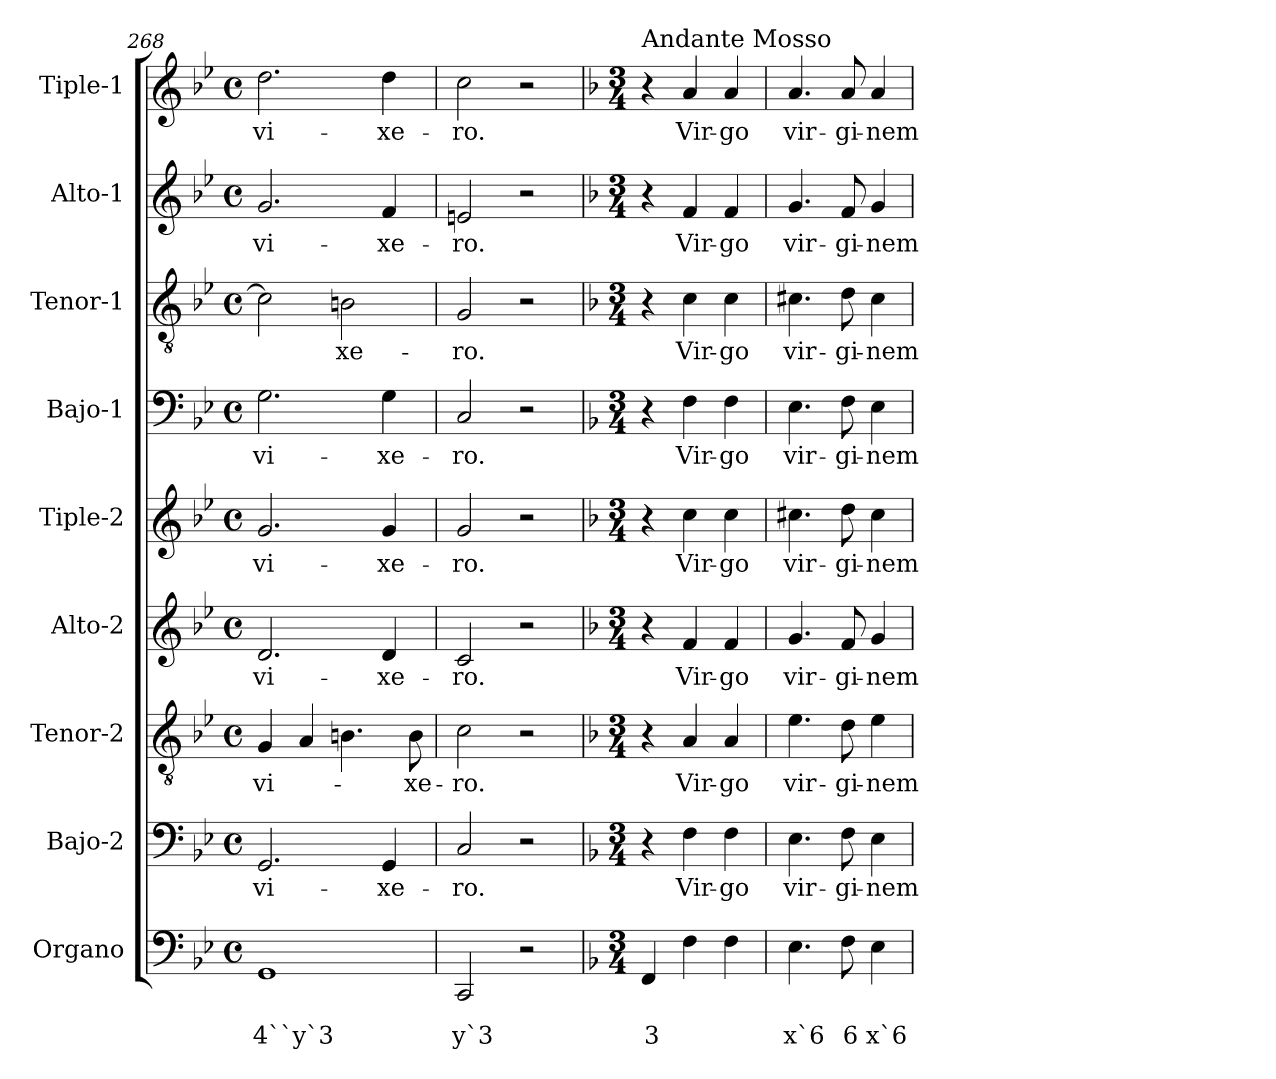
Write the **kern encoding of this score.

**kern	**text	**text	**kern	**text	**kern	**text	**kern	**text	**kern	**text	**kern	**text	**kern	**text	**kern	**text	**kern	**text
*part9	*part9	*part9	*part8	*part8	*part7	*part7	*part6	*part6	*part5	*part5	*part4	*part4	*part3	*part3	*part2	*part2	*part1	*part1
*staff9	*staff9	*staff9	*staff8	*staff8	*staff7	*staff7	*staff6	*staff6	*staff5	*staff5	*staff4	*staff4	*staff3	*staff3	*staff2	*staff2	*staff1	*staff1
*I"Organo	*	*	*I"Bajo-2	*	*I"Tenor-2	*	*I"Alto-2	*	*I"Tiple-2	*	*I"Bajo-1	*	*I"Tenor-1	*	*I"Alto-1	*	*I"Tiple-1	*
*	*	*	*I'B-2	*	*I'T-2	*	*I'A-2	*	*	*	*I'B1	*	*I'T1	*	*I'A1	*	*	*
*clefF4	*	*	*clefF4	*	*clefGv2	*	*clefG2	*	*clefG2	*	*clefF4	*	*clefGv2	*	*clefG2	*	*clefG2	*
*k[b-e-]	*	*	*k[b-e-]	*	*k[b-e-]	*	*k[b-e-]	*	*k[b-e-]	*	*k[b-e-]	*	*k[b-e-]	*	*k[b-e-]	*	*k[b-e-]	*
*B-:	*	*	*B-:	*	*B-:	*	*B-:	*	*B-:	*	*B-:	*	*B-:	*	*B-:	*	*B-:	*
*M4/4	*	*	*M4/4	*	*M4/4	*	*M4/4	*	*M4/4	*	*M4/4	*	*M4/4	*	*M4/4	*	*M4/4	*
*met(c)	*	*	*met(c)	*	*met(c)	*	*met(c)	*	*met(c)	*	*met(c)	*	*met(c)	*	*met(c)	*	*met(c)	*
=268	=268	=268	=268	=268	=268	=268	=268	=268	=268	=268	=268	=268	=268	=268	=268	=268	=268	=268
!	!	!LO:LY:b	!	!	!	!	!	!	!	!	!	!	!	!	!	!	!	!
!	!	!	!	!LO:LY:b	!	!	!	!	!	!	!	!	!	!	!	!	!	!
!	!	!	!	!	!	!LO:LY:b	!	!	!	!	!	!	!	!	!	!	!	!
!	!	!	!	!	!	!	!	!LO:LY:b	!	!	!	!	!	!	!	!	!	!
!	!	!	!	!	!	!	!	!	!	!LO:LY:b	!	!	!	!	!	!	!	!
!	!	!	!	!	!	!	!	!	!	!	!	!LO:LY:b	!	!	!	!	!	!
!	!	!	!	!	!	!	!	!	!	!	!	!	!	!	!	!LO:LY:b	!	!
!	!	!	!	!	!	!	!	!	!	!	!	!	!	!	!	!	!	!LO:LY:b
1GG	.	4``y`3	2.GG/	vi-	4G/	vi-	2.d/	vi-	2.g/	vi-	2.G\	vi-	2c\]	.	2.g/	vi-	2.dd\	vi-
.	.	.	.	.	4A/	.	.	.	.	.	.	.	.	.	.	.	.	.
!	!	!	!	!	!	!	!	!	!	!	!	!	!	!LO:LY:b	!	!	!	!
.	.	.	.	.	4.Bn\	.	.	.	.	.	.	.	2Bn\	-xe-	.	.	.	.
!	!	!	!	!LO:LY:b	!	!	!	!	!	!	!	!	!	!	!	!	!	!
!	!	!	!	!	!	!	!	!LO:LY:b	!	!	!	!	!	!	!	!	!	!
!	!	!	!	!	!	!	!	!	!	!LO:LY:b	!	!	!	!	!	!	!	!
!	!	!	!	!	!	!	!	!	!	!	!	!LO:LY:b	!	!	!	!	!	!
!	!	!	!	!	!	!	!	!	!	!	!	!	!	!	!	!LO:LY:b	!	!
!	!	!	!	!	!	!	!	!	!	!	!	!	!	!	!	!	!	!LO:LY:b
.	.	.	4GG/	-xe-	.	.	4d/	-xe-	4g/	-xe-	4G\	-xe-	.	.	4f/	-xe-	4dd\	-xe-
!	!	!	!	!	!	!LO:LY:b	!	!	!	!	!	!	!	!	!	!	!	!
.	.	.	.	.	8B\	-xe-	.	.	.	.	.	.	.	.	.	.	.	.
=269	=269	=269	=269	=269	=269	=269	=269	=269	=269	=269	=269	=269	=269	=269	=269	=269	=269	=269
!	!	!LO:LY:b	!	!	!	!	!	!	!	!	!	!	!	!	!	!	!	!
!	!	!	!	!LO:LY:b	!	!	!	!	!	!	!	!	!	!	!	!	!	!
!	!	!	!	!	!	!LO:LY:b	!	!	!	!	!	!	!	!	!	!	!	!
!	!	!	!	!	!	!	!	!LO:LY:b	!	!	!	!	!	!	!	!	!	!
!	!	!	!	!	!	!	!	!	!	!LO:LY:b	!	!	!	!	!	!	!	!
!	!	!	!	!	!	!	!	!	!	!	!	!LO:LY:b	!	!	!	!	!	!
!	!	!	!	!	!	!	!	!	!	!	!	!	!	!LO:LY:b	!	!	!	!
!	!	!	!	!	!	!	!	!	!	!	!	!	!	!	!	!LO:LY:b	!	!
!	!	!	!	!	!	!	!	!	!	!	!	!	!	!	!	!	!	!LO:LY:b
2CC/	.	y`3	2C/	-ro.	2c\	-ro.	2c/	-ro.	2g/	-ro.	2C/	-ro.	2G/	-ro.	2en/	-ro.	2cc\	-ro.
2r	.	.	2r	.	2r	.	2r	.	2r	.	2r	.	2r	.	2r	.	2r	.
!!LO:PB:g=z
=270!	=270!	=270!	=270!	=270!	=270!	=270!	=270!	=270!	=270!	=270!	=270!	=270!	=270!	=270!	=270!	=270!	=270!	=270!
*k[b-]	*	*	*k[b-]	*	*k[b-]	*	*k[b-]	*	*k[b-]	*	*k[b-]	*	*k[b-]	*	*k[b-]	*	*k[b-]	*
*F:	*	*	*F:	*	*F:	*	*F:	*	*F:	*	*F:	*	*F:	*	*F:	*	*F:	*
*M3/4	*	*	*M3/4	*	*M3/4	*	*M3/4	*	*M3/4	*	*M3/4	*	*M3/4	*	*M3/4	*	*M3/4	*
!	!	!	!	!	!	!	!	!	!	!	!	!	!	!	!	!	!LO:TX:a:t=Andante Mosso	!
!	!	!LO:LY:b	!	!	!	!	!	!	!	!	!	!	!	!	!	!	!	!
4FF/	.	3	4r	.	4r	.	4r	.	4r	.	4r	.	4r	.	4r	.	4r	.
!	!	!	!	!LO:LY:b	!	!	!	!	!	!	!	!	!	!	!	!	!	!
!	!	!	!	!	!	!LO:LY:b	!	!	!	!	!	!	!	!	!	!	!	!
!	!	!	!	!	!	!	!	!LO:LY:b	!	!	!	!	!	!	!	!	!	!
!	!	!	!	!	!	!	!	!	!	!LO:LY:b	!	!	!	!	!	!	!	!
!	!	!	!	!	!	!	!	!	!	!	!	!LO:LY:b	!	!	!	!	!	!
!	!	!	!	!	!	!	!	!	!	!	!	!	!	!LO:LY:b	!	!	!	!
!	!	!	!	!	!	!	!	!	!	!	!	!	!	!	!	!LO:LY:b	!	!
!	!	!	!	!	!	!	!	!	!	!	!	!	!	!	!	!	!	!LO:LY:b
4F\	.	.	4F\	Vir-	4A/	Vir-	4f/	Vir-	4cc\	Vir-	4F\	Vir-	4c\	Vir-	4f/	Vir-	4a/	Vir-
!	!	!	!	!LO:LY:b	!	!	!	!	!	!	!	!	!	!	!	!	!	!
!	!	!	!	!	!	!LO:LY:b	!	!	!	!	!	!	!	!	!	!	!	!
!	!	!	!	!	!	!	!	!LO:LY:b	!	!	!	!	!	!	!	!	!	!
!	!	!	!	!	!	!	!	!	!	!LO:LY:b	!	!	!	!	!	!	!	!
!	!	!	!	!	!	!	!	!	!	!	!	!LO:LY:b	!	!	!	!	!	!
!	!	!	!	!	!	!	!	!	!	!	!	!	!	!LO:LY:b	!	!	!	!
!	!	!	!	!	!	!	!	!	!	!	!	!	!	!	!	!LO:LY:b	!	!
!	!	!	!	!	!	!	!	!	!	!	!	!	!	!	!	!	!	!LO:LY:b
4F\	.	.	4F\	-go	4A/	-go	4f/	-go	4cc\	-go	4F\	-go	4c\	-go	4f/	-go	4a/	-go
=271	=271	=271	=271	=271	=271	=271	=271	=271	=271	=271	=271	=271	=271	=271	=271	=271	=271	=271
!	!	!LO:LY:b	!	!	!	!	!	!	!	!	!	!	!	!	!	!	!	!
!	!	!	!	!LO:LY:b	!	!	!	!	!	!	!	!	!	!	!	!	!	!
!	!	!	!	!	!	!LO:LY:b	!	!	!	!	!	!	!	!	!	!	!	!
!	!	!	!	!	!	!	!	!LO:LY:b	!	!	!	!	!	!	!	!	!	!
!	!	!	!	!	!	!	!	!	!	!LO:LY:b	!	!	!	!	!	!	!	!
!	!	!	!	!	!	!	!	!	!	!	!	!LO:LY:b	!	!	!	!	!	!
!	!	!	!	!	!	!	!	!	!	!	!	!	!	!LO:LY:b	!	!	!	!
!	!	!	!	!	!	!	!	!	!	!	!	!	!	!	!	!LO:LY:b	!	!
!	!	!	!	!	!	!	!	!	!	!	!	!	!	!	!	!	!	!LO:LY:b
4.E\	.	x`6	4.E\	vir-	4.e\	vir-	4.g/	vir-	4.cc#X\	vir-	4.E\	vir-	4.c#X\	vir-	4.g/	vir-	4.a/	vir-
!	!	!LO:LY:b	!	!	!	!	!	!	!	!	!	!	!	!	!	!	!	!
!	!	!	!	!LO:LY:b	!	!	!	!	!	!	!	!	!	!	!	!	!	!
!	!	!	!	!	!	!LO:LY:b	!	!	!	!	!	!	!	!	!	!	!	!
!	!	!	!	!	!	!	!	!LO:LY:b	!	!	!	!	!	!	!	!	!	!
!	!	!	!	!	!	!	!	!	!	!LO:LY:b	!	!	!	!	!	!	!	!
!	!	!	!	!	!	!	!	!	!	!	!	!LO:LY:b	!	!	!	!	!	!
!	!	!	!	!	!	!	!	!	!	!	!	!	!	!LO:LY:b	!	!	!	!
!	!	!	!	!	!	!	!	!	!	!	!	!	!	!	!	!LO:LY:b	!	!
!	!	!	!	!	!	!	!	!	!	!	!	!	!	!	!	!	!	!LO:LY:b
8F\	.	6	8F\	-gi-	8d\	-gi-	8f/	-gi-	8dd\	-gi-	8F\	-gi-	8d\	-gi-	8f/	-gi-	8a/	-gi-
!	!	!LO:LY:b	!	!	!	!	!	!	!	!	!	!	!	!	!	!	!	!
!	!	!	!	!LO:LY:b	!	!	!	!	!	!	!	!	!	!	!	!	!	!
!	!	!	!	!	!	!LO:LY:b	!	!	!	!	!	!	!	!	!	!	!	!
!	!	!	!	!	!	!	!	!LO:LY:b	!	!	!	!	!	!	!	!	!	!
!	!	!	!	!	!	!	!	!	!	!LO:LY:b	!	!	!	!	!	!	!	!
!	!	!	!	!	!	!	!	!	!	!	!	!LO:LY:b	!	!	!	!	!	!
!	!	!	!	!	!	!	!	!	!	!	!	!	!	!LO:LY:b	!	!	!	!
!	!	!	!	!	!	!	!	!	!	!	!	!	!	!	!	!LO:LY:b	!	!
!	!	!	!	!	!	!	!	!	!	!	!	!	!	!	!	!	!	!LO:LY:b
4E\	.	x`6	4E\	-nem	4e\	-nem	4g/	-nem	4cc#\	-nem	4E\	-nem	4c#\	-nem	4g/	-nem	4a/	-nem
=	=	=	=	=	=	=	=	=	=	=	=	=	=	=	=	=	=	=
*-	*-	*-	*-	*-	*-	*-	*-	*-	*-	*-	*-	*-	*-	*-	*-	*-	*-	*-
